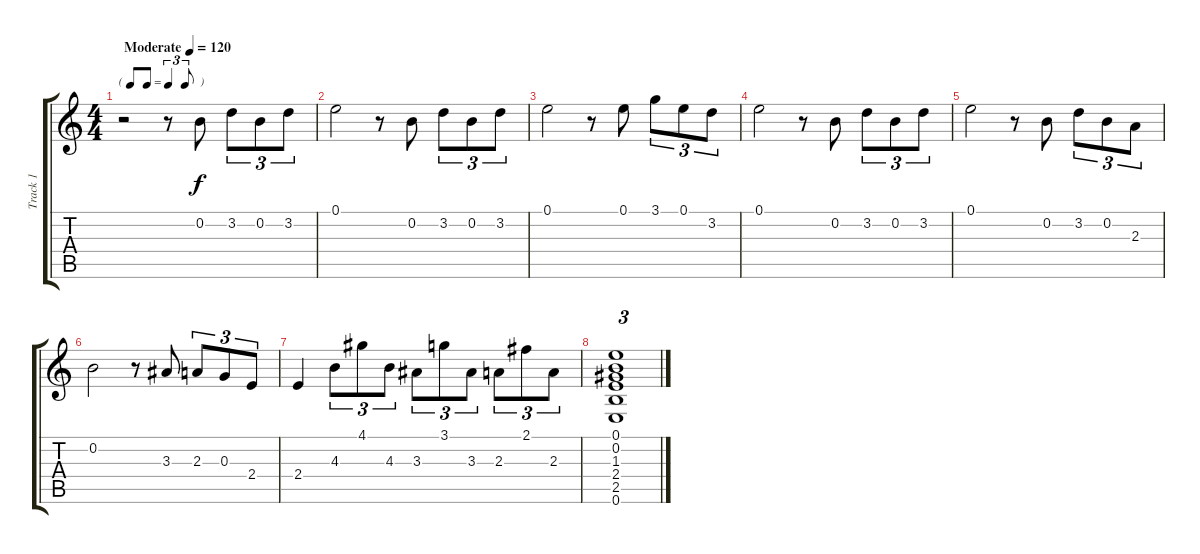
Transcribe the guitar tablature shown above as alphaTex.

\track ("Track 1" "Track 1") {instrument acousticguitarsteel}
\staff {score tabs}
\tuning (E4 B3 G3 D3 A2 E2) {hide}
\ts (4 4)
\tf triplet8th
\tempo (120 "Moderate")
\clef g2
\ks c
r.2{dy f instrument acousticguitarsteel} r.8 0.2.8 3.2.8{tu (3 2)} 0.2.8{tu (3 2)} 3.2.8{tu (3 2)} |
0.1.2 r.8 0.2.8 3.2.8{tu (3 2)} 0.2.8{tu (3 2)} 3.2.8{tu (3 2)} |
0.1.2 r.8 0.1.8 3.1.8{tu (3 2)} 0.1.8{tu (3 2)} 3.2.8{tu (3 2)} |
0.1.2 r.8 0.2.8 3.2.8{tu (3 2)} 0.2.8{tu (3 2)} 3.2.8{tu (3 2)} |
0.1.2 r.8 0.2.8 3.2.8{tu (3 2)} 0.2.8{tu (3 2)} 2.3.8{tu (3 2)} |
0.2.2 r.8 3.3.8 2.3.8{tu (3 2)} 0.3.8{tu (3 2)} 2.4.8{tu (3 2)} |
2.4.4 4.3.8{tu (3 2)} 4.1.8{tu (3 2)} 4.3.8{tu (3 2)} 3.3.8{tu (3 2)} 3.1.8{tu (3 2)} 3.3.8{tu (3 2)} 2.3.8{tu (3 2)} 2.1.8{tu (3 2)} 2.3.8{tu (3 2)} |
(0.1 0.2 1.3 2.4 2.5 0.6).1{tu (3 2)}
